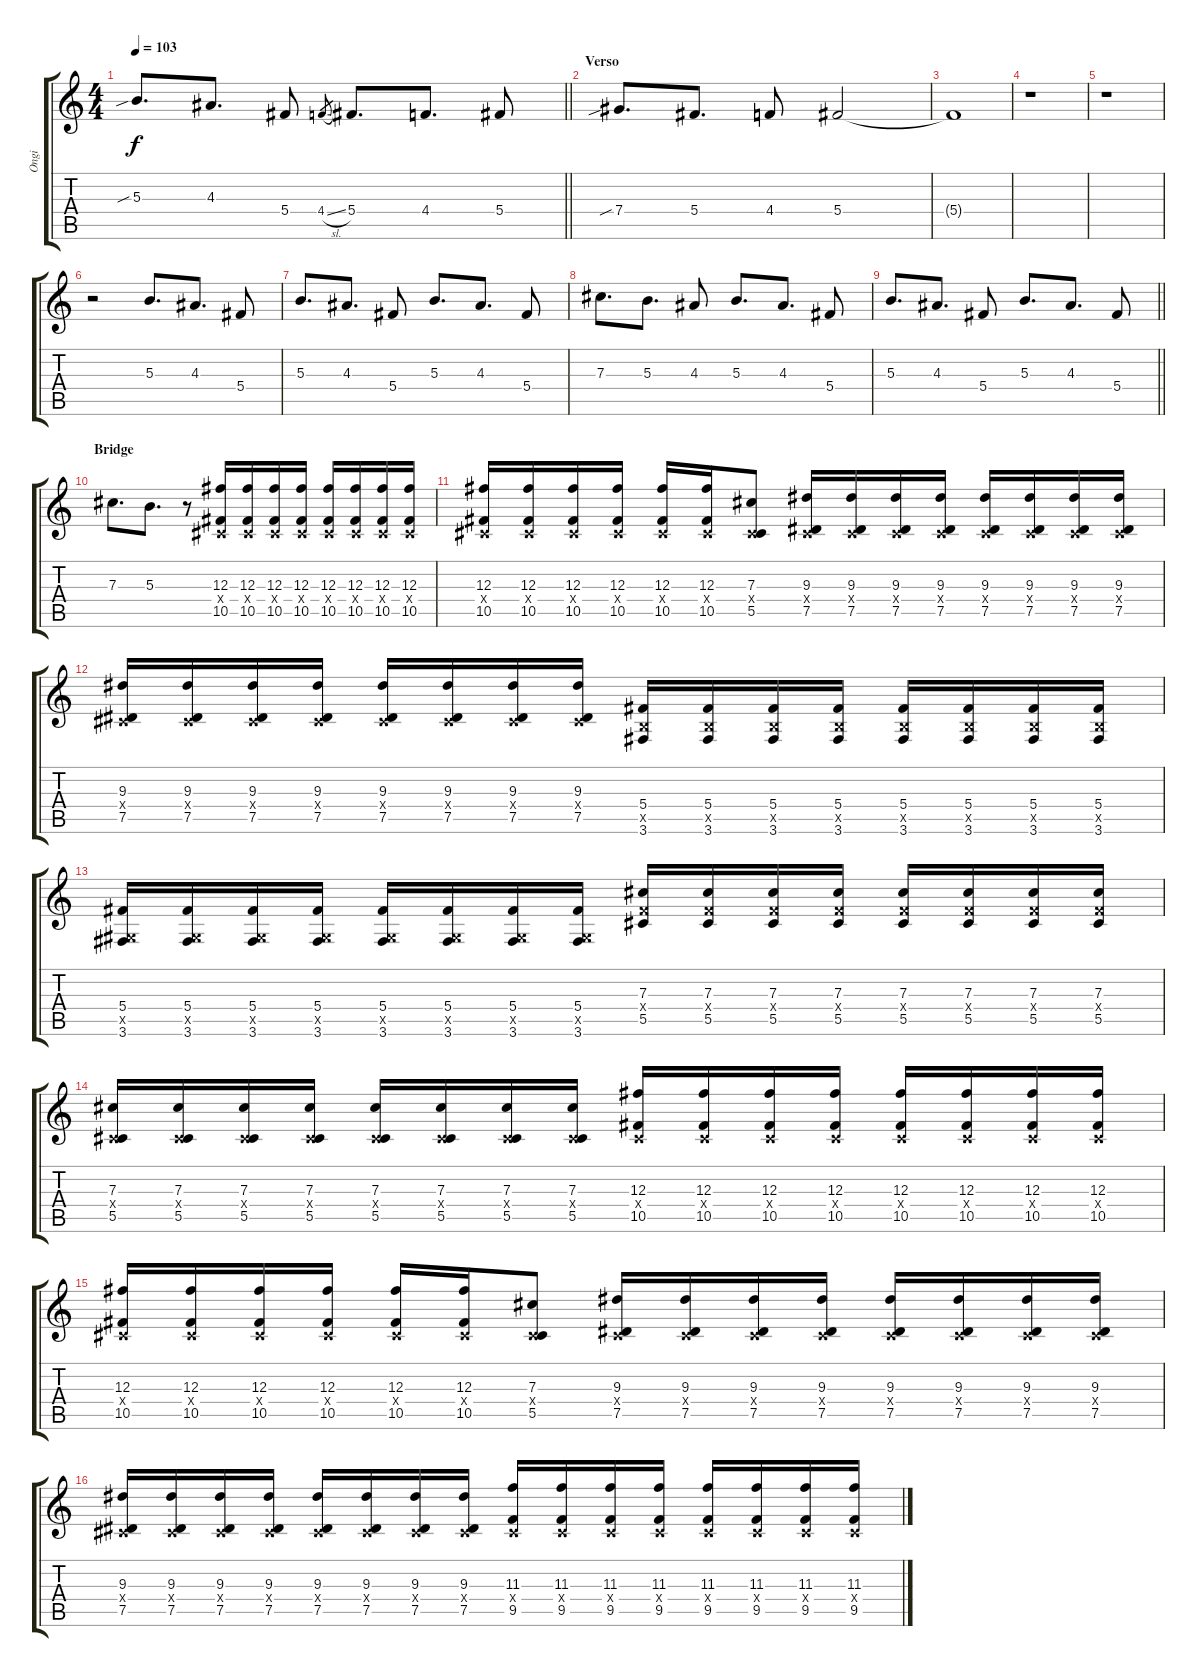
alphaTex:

\track ("Ongi" "Ongi") {instrument distortionguitar}
\staff {score tabs}
\tuning (Eb4 Bb3 Gb3 Db3 Ab2 Eb2) {hide}
\ts (4 4)
\tempo 103
\clef g2
\barLineRight lightlight
\ks c
5.3{sib}.8{d dy f} 4.3.8{d} 5.4.8 4.4{sl}.8{gr} 5.4.8{d} 4.4.8{d} 5.4.8 |
\section ("" "Verso")
7.4{sib}.8{d} 5.4.8{d} 4.4.8 5.4.2{volume 0} |
5.4{t}.1 |
r.1 |
r.1 |
r.2{volume 16} 5.3.8{d} 4.3.8{d} 5.4.8 |
5.3.8{d} 4.3.8{d} 5.4.8 5.3.8{d} 4.3.8{d} 5.4.8 |
7.3.8{d} 5.3.8{d} 4.3.8 5.3.8{d} 4.3.8{d} 5.4.8 |
\barLineRight lightlight
5.3.8{d} 4.3.8{d} 5.4.8 5.3.8{d} 4.3.8{d} 5.4.8 |
\section ("" "Bridge")
7.3.8{d} 5.3.8{d} r.8 (12.3 0.4{x} 10.5).16 (12.3 0.4{x} 10.5).16 (12.3 0.4{x} 10.5).16 (12.3 0.4{x} 10.5).16 (12.3 0.4{x} 10.5).16 (12.3 0.4{x} 10.5).16 (12.3 0.4{x} 10.5).16 (12.3 0.4{x} 10.5).16 |
(12.3 0.4{x} 10.5).16 (12.3 0.4{x} 10.5).16 (12.3 0.4{x} 10.5).16 (12.3 0.4{x} 10.5).16 (12.3 0.4{x} 10.5).16 (12.3 0.4{x} 10.5).16 (7.3 0.4{x} 5.5).8 (9.3 0.4{x} 7.5).16 (9.3 0.4{x} 7.5).16 (9.3 0.4{x} 7.5).16 (9.3 0.4{x} 7.5).16 (9.3 0.4{x} 7.5).16 (9.3 0.4{x} 7.5).16 (9.3 0.4{x} 7.5).16 (9.3 0.4{x} 7.5).16 |
(9.3 0.4{x} 7.5).16 (9.3 0.4{x} 7.5).16 (9.3 0.4{x} 7.5).16 (9.3 0.4{x} 7.5).16 (9.3 0.4{x} 7.5).16 (9.3 0.4{x} 7.5).16 (9.3 0.4{x} 7.5).16 (9.3 0.4{x} 7.5).16 (5.4 3.5{x} 3.6).16 (5.4 3.5{x} 3.6).16 (5.4 3.5{x} 3.6).16 (5.4 3.5{x} 3.6).16 (5.4 3.5{x} 3.6).16 (5.4 3.5{x} 3.6).16 (5.4 3.5{x} 3.6).16 (5.4 3.5{x} 3.6).16 |
(5.4 0.5{x} 3.6).16 (5.4 0.5{x} 3.6).16 (5.4 0.5{x} 3.6).16 (5.4 0.5{x} 3.6).16 (5.4 0.5{x} 3.6).16 (5.4 0.5{x} 3.6).16 (5.4 0.5{x} 3.6).16 (5.4 0.5{x} 3.6).16 (7.3 5.4{x} 5.5).16 (7.3 5.4{x} 5.5).16 (7.3 5.4{x} 5.5).16 (7.3 5.4{x} 5.5).16 (7.3 5.4{x} 5.5).16 (7.3 5.4{x} 5.5).16 (7.3 5.4{x} 5.5).16 (7.3 5.4{x} 5.5).16 |
(7.3 0.4{x} 5.5).16 (7.3 0.4{x} 5.5).16 (7.3 0.4{x} 5.5).16 (7.3 0.4{x} 5.5).16 (7.3 0.4{x} 5.5).16 (7.3 0.4{x} 5.5).16 (7.3 0.4{x} 5.5).16 (7.3 0.4{x} 5.5).16 (12.3 0.4{x} 10.5).16 (12.3 0.4{x} 10.5).16 (12.3 0.4{x} 10.5).16 (12.3 0.4{x} 10.5).16 (12.3 0.4{x} 10.5).16 (12.3 0.4{x} 10.5).16 (12.3 0.4{x} 10.5).16 (12.3 0.4{x} 10.5).16 |
(12.3 0.4{x} 10.5).16 (12.3 0.4{x} 10.5).16 (12.3 0.4{x} 10.5).16 (12.3 0.4{x} 10.5).16 (12.3 0.4{x} 10.5).16 (12.3 0.4{x} 10.5).16 (7.3 0.4{x} 5.5).8 (9.3 0.4{x} 7.5).16 (9.3 0.4{x} 7.5).16 (9.3 0.4{x} 7.5).16 (9.3 0.4{x} 7.5).16 (9.3 0.4{x} 7.5).16 (9.3 0.4{x} 7.5).16 (9.3 0.4{x} 7.5).16 (9.3 0.4{x} 7.5).16 |
(9.3 0.4{x} 7.5).16 (9.3 0.4{x} 7.5).16 (9.3 0.4{x} 7.5).16 (9.3 0.4{x} 7.5).16 (9.3 0.4{x} 7.5).16 (9.3 0.4{x} 7.5).16 (9.3 0.4{x} 7.5).16 (9.3 0.4{x} 7.5).16 (11.3 0.4{x} 9.5).16 (11.3 0.4{x} 9.5).16 (11.3 0.4{x} 9.5).16 (11.3 0.4{x} 9.5).16 (11.3 0.4{x} 9.5).16 (11.3 0.4{x} 9.5).16 (11.3 0.4{x} 9.5).16 (11.3 0.4{x} 9.5).16
